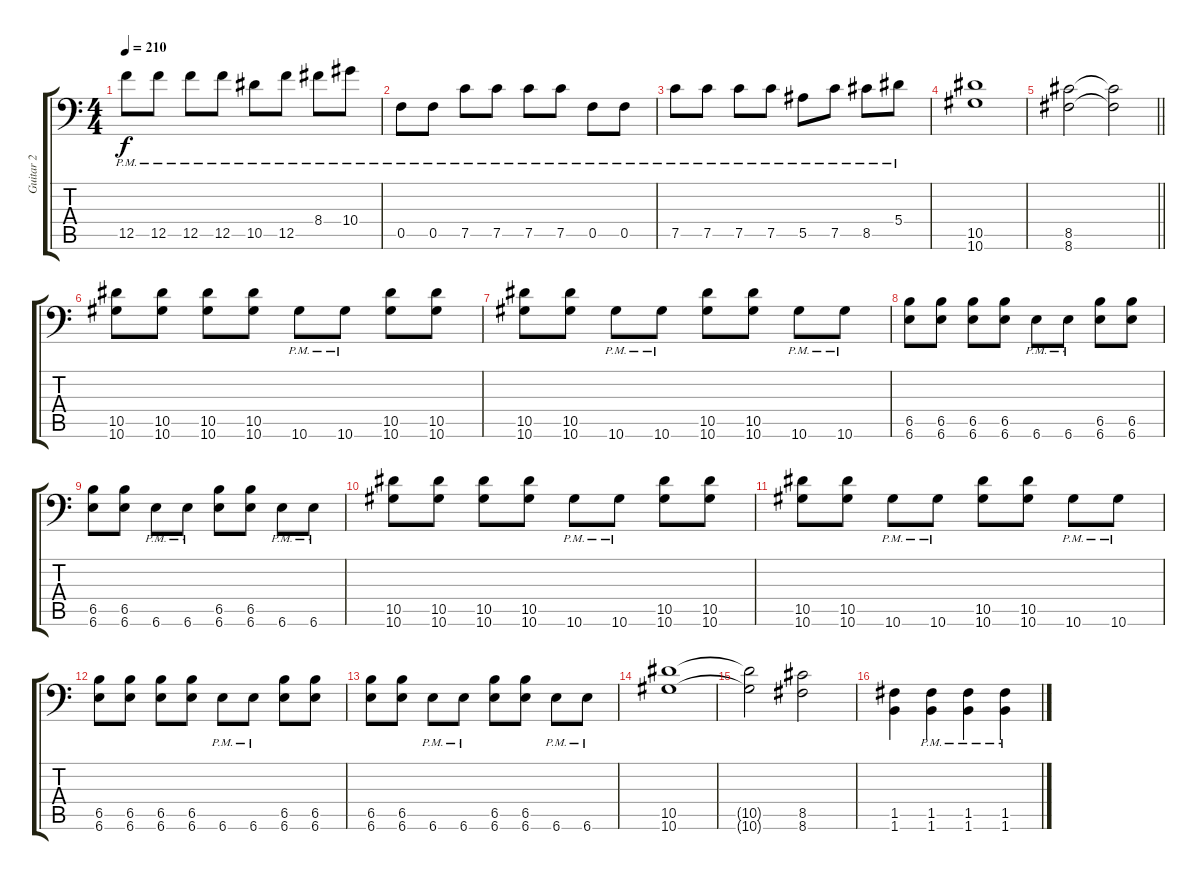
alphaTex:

\track ("Guitar 2" "Guitar 2") {instrument distortionguitar}
\staff {score tabs}
\tuning (C4 G3 Eb3 Bb2 F2 Bb1) {hide}
\ts (4 4)
\tempo 210
\clef f4
\ks c
12.5{pm}.8{dy f} 12.5{pm}.8 12.5{pm}.8 12.5{pm}.8 10.5{pm}.8 12.5{pm}.8 8.4{pm}.8 10.4{pm}.8 |
0.5{pm}.8 0.5{pm}.8 7.5{pm}.8 7.5{pm}.8 7.5{pm}.8 7.5{pm}.8 0.5{pm}.8 0.5{pm}.8 |
7.5{pm}.8 7.5{pm}.8 7.5{pm}.8 7.5{pm}.8 5.5{pm}.8 7.5{pm}.8 8.5{pm}.8 5.4{pm}.8 |
(10.5 10.6).1 |
\barLineRight lightlight
(8.5 8.6).2 (8.5{t} 8.6{t}).2 |
(10.5 10.6).8 (10.5 10.6).8 (10.5 10.6).8 (10.5 10.6).8 10.6{pm}.8 10.6{pm}.8 (10.5 10.6).8 (10.5 10.6).8 |
(10.5 10.6).8 (10.5 10.6).8 10.6{pm}.8 10.6{pm}.8 (10.5 10.6).8 (10.5 10.6).8 10.6{pm}.8 10.6{pm}.8 |
(6.5 6.6).8 (6.5 6.6).8 (6.5 6.6).8 (6.5 6.6).8 6.6{pm}.8 6.6{pm}.8 (6.5 6.6).8 (6.5 6.6).8 |
(6.5 6.6).8 (6.5 6.6).8 6.6{pm}.8 6.6{pm}.8 (6.5 6.6).8 (6.5 6.6).8 6.6{pm}.8 6.6{pm}.8 |
(10.5 10.6).8 (10.5 10.6).8 (10.5 10.6).8 (10.5 10.6).8 10.6{pm}.8 10.6{pm}.8 (10.5 10.6).8 (10.5 10.6).8 |
(10.5 10.6).8 (10.5 10.6).8 10.6{pm}.8 10.6{pm}.8 (10.5 10.6).8 (10.5 10.6).8 10.6{pm}.8 10.6{pm}.8 |
(6.5 6.6).8 (6.5 6.6).8 (6.5 6.6).8 (6.5 6.6).8 6.6{pm}.8 6.6{pm}.8 (6.5 6.6).8 (6.5 6.6).8 |
(6.5 6.6).8 (6.5 6.6).8 6.6{pm}.8 6.6{pm}.8 (6.5 6.6).8 (6.5 6.6).8 6.6{pm}.8 6.6{pm}.8 |
(10.5 10.6).1 |
(10.5{t} 10.6{t}).2 (8.5 8.6).2 |
(1.5 1.6).4 (1.5{pm} 1.6{pm}).4 (1.5{pm} 1.6{pm}).4 (1.5{pm} 1.6{pm}).4
